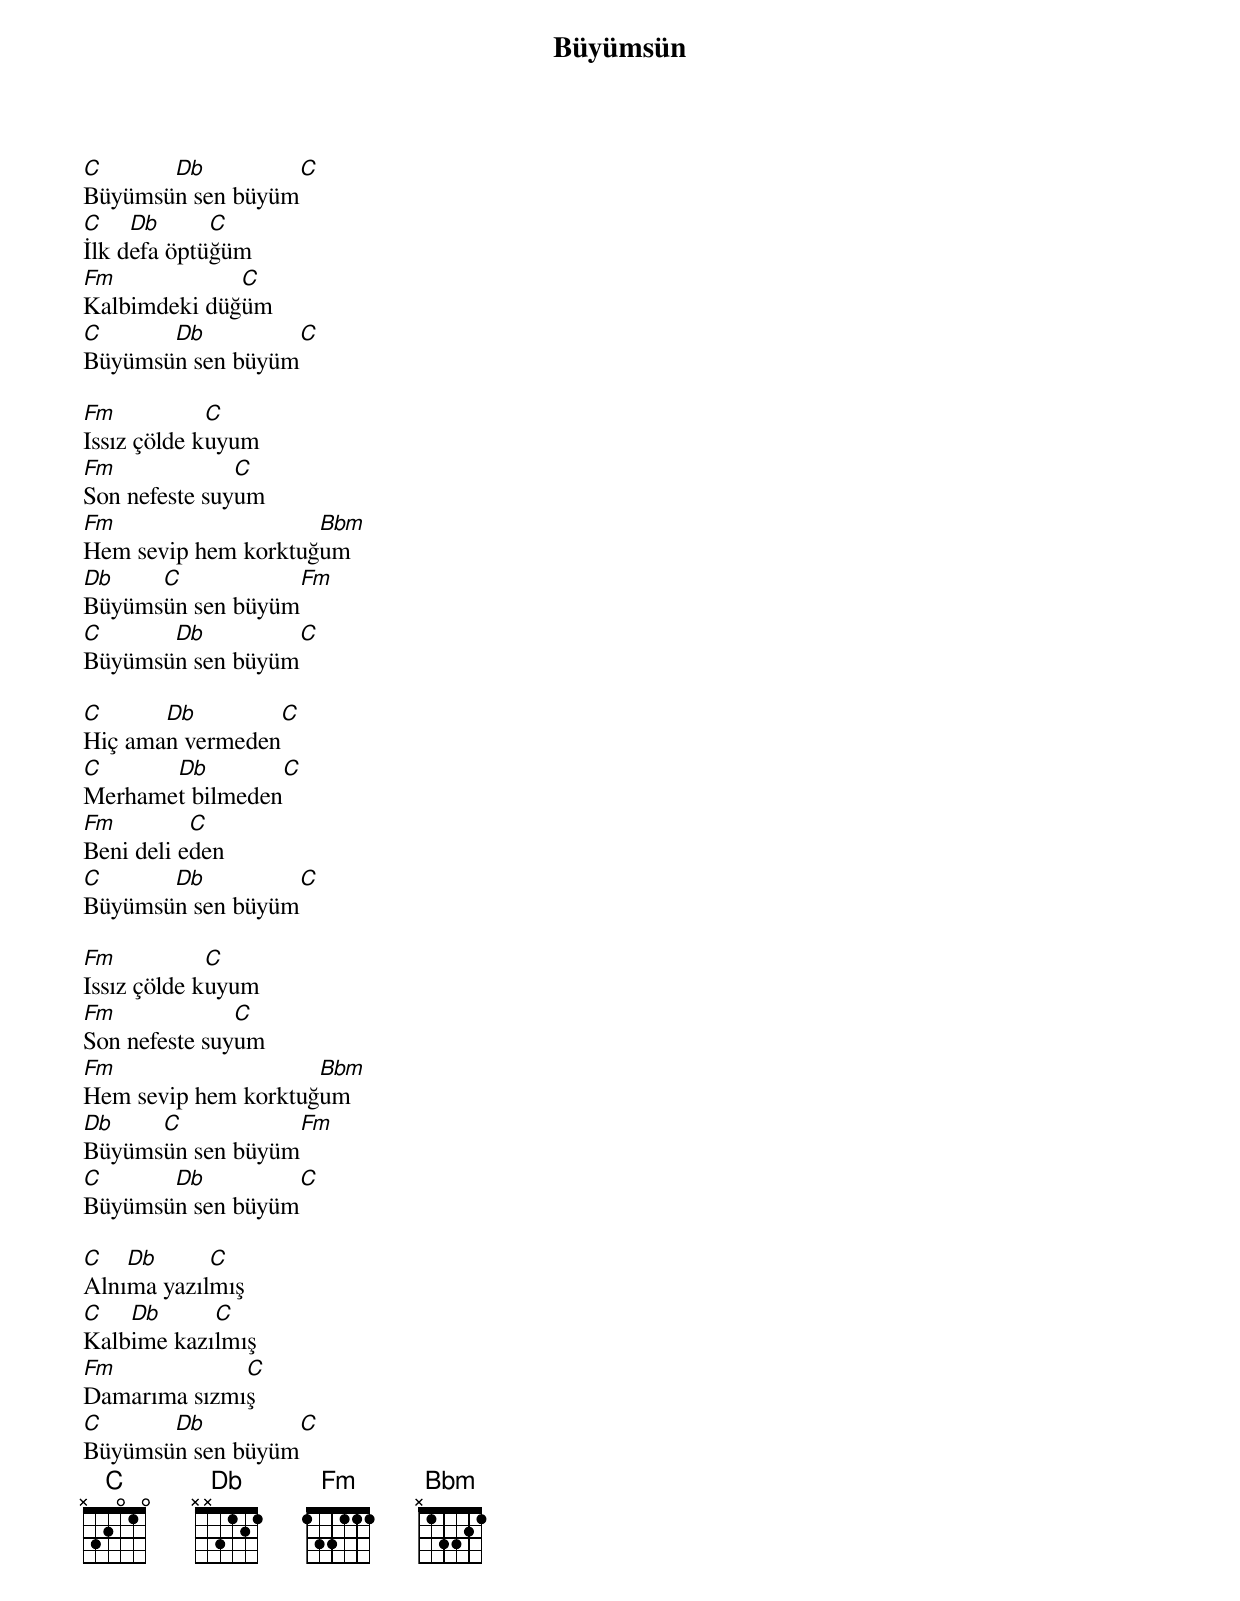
{title: Büyümsün}
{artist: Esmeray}

C      Db         C
Büyümsün sen büyüm
C    Db      C
İlk defa öptüğüm
Fm            C
Kalbimdeki düğüm
C      Db         C
Büyümsün sen büyüm

Fm           C
Issız çölde kuyum
Fm             C
Son nefeste suyum
Fm                   Bbm
Hem sevip hem korktuğum
Db    C           Fm
Büyümsün sen büyüm
C      Db         C
Büyümsün sen büyüm

C      Db         C
Hiç aman vermeden
C      Db         C
Merhamet bilmeden
Fm         C
Beni deli eden
C      Db          C
Büyümsün sen büyüm

Fm           C
Issız çölde kuyum
Fm             C
Son nefeste suyum
Fm                   Bbm
Hem sevip hem korktuğum
Db    C           Fm
Büyümsün sen büyüm
C      Db         C
Büyümsün sen büyüm

C   Db      C
Alnıma yazılmış
C   Db      C
Kalbime kazılmış
Fm            C
Damarıma sızmış
C      Db         C
Büyümsün sen büyüm
